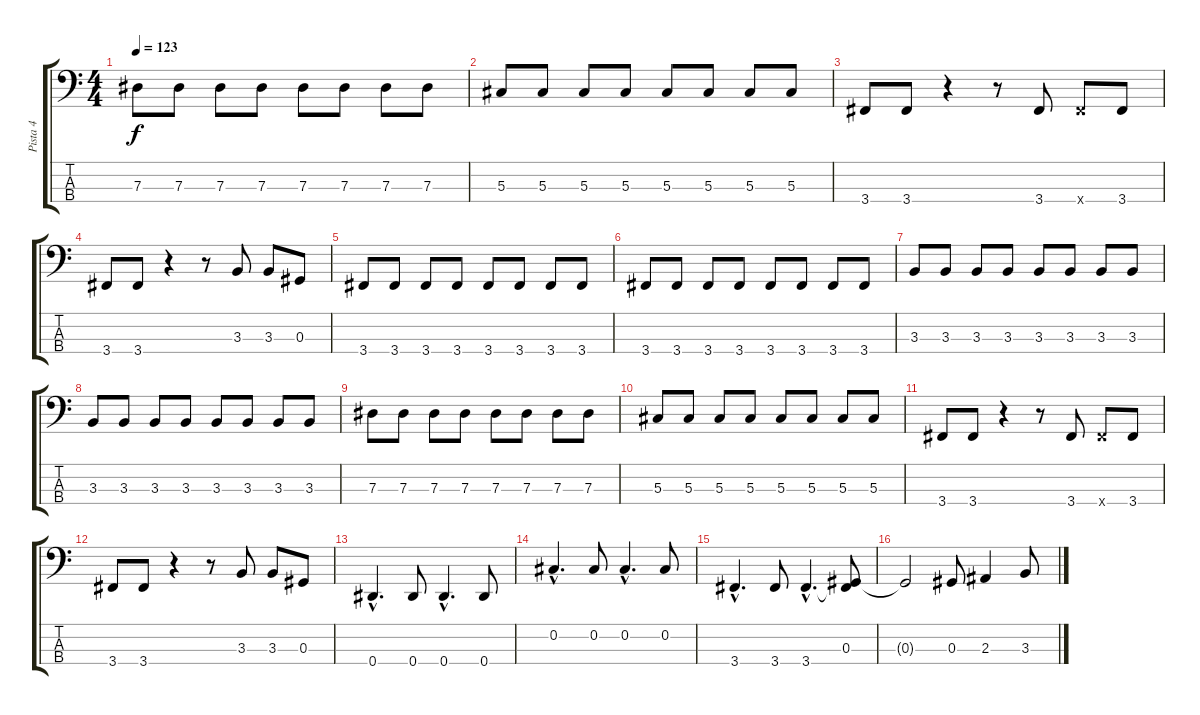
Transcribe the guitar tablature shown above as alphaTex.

\track ("Pista 4" "Pista 4") {instrument electricbassfinger}
\staff {score tabs}
\tuning (Gb2 Db2 Ab1 Eb1) {hide}
\ts (4 4)
\tempo 123
\clef f4
\ks c
7.3.8{dy f} 7.3.8 7.3.8 7.3.8 7.3.8 7.3.8 7.3.8 7.3.8 |
5.3.8 5.3.8 5.3.8 5.3.8 5.3.8 5.3.8 5.3.8 5.3.8 |
3.4.8 3.4.8 r.4 r.8 3.4.8 3.4{x}.8 3.4.8 |
3.4.8 3.4.8 r.4 r.8 3.3.8 3.3.8 0.3.8 |
3.4.8 3.4.8 3.4.8 3.4.8 3.4.8 3.4.8 3.4.8 3.4.8 |
3.4.8 3.4.8 3.4.8 3.4.8 3.4.8 3.4.8 3.4.8 3.4.8 |
3.3.8 3.3.8 3.3.8 3.3.8 3.3.8 3.3.8 3.3.8 3.3.8 |
3.3.8 3.3.8 3.3.8 3.3.8 3.3.8 3.3.8 3.3.8 3.3.8 |
7.3.8 7.3.8 7.3.8 7.3.8 7.3.8 7.3.8 7.3.8 7.3.8 |
5.3.8 5.3.8 5.3.8 5.3.8 5.3.8 5.3.8 5.3.8 5.3.8 |
3.4.8 3.4.8 r.4 r.8 3.4.8 3.4{x}.8 3.4.8 |
3.4.8 3.4.8 r.4 r.8 3.3.8 3.3.8 0.3.8 |
0.4{hac}.4{d} 0.4.8 0.4{hac}.4{d} 0.4.8 |
0.2{hac}.4{d} 0.2.8 0.2{hac}.4{d} 0.2.8 |
3.4{hac}.4{d} 3.4.8 3.4{hac}.4{d} (0.3 3.4{t}).8 |
0.3{t}.2 0.3.8 2.3.4 3.3.8
